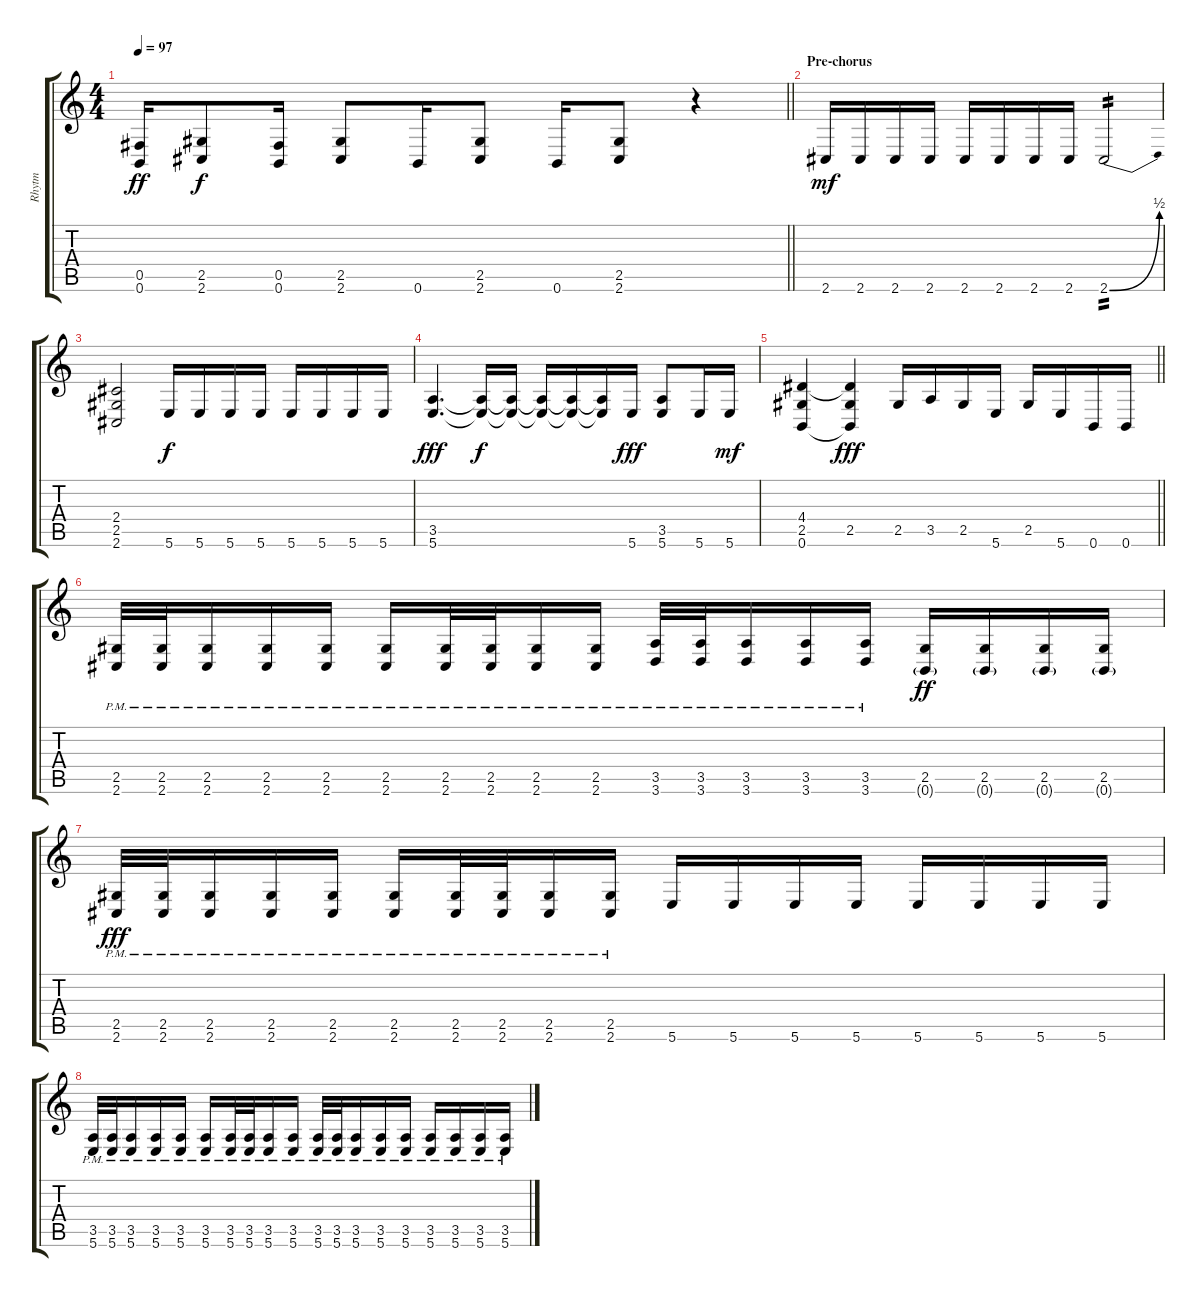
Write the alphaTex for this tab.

\track ("Rhytm" "Rhytm") {instrument distortionguitar}
\staff {score tabs}
\tuning (Db4 Ab3 E3 B2 Gb2 B1) {hide}
\ts (4 4)
\tempo 97
\clef g2
\barLineRight lightlight
\ks c
(0.5 0.6).16{dy ff} (2.5 2.6).8{dy f} (0.5 0.6).16 (2.5 2.6).8 0.6.16 (2.5 2.6).8 0.6.16 (2.5 2.6).8 r.4 |
\section ("" "Pre-chorus")
2.6.16{dy mf} 2.6.16 2.6.16 2.6.16 2.6.16 2.6.16 2.6.16 2.6.16 2.6{be (bend 0 0 60 2)}.2{tp 2} |
(2.4 2.5 2.6).2 5.6.16{dy f} 5.6.16 5.6.16 5.6.16 5.6.16 5.6.16 5.6.16 5.6.16 |
(3.5 5.6).4{d dy fff} (3.5{t} 5.6{t}).16{dy f} (3.5{t} 5.6{t}).16 (3.5{t} 5.6{t}).16 (3.5{t} 5.6{t}).16 (3.5{t} 5.6{t}).16 5.6.16{dy fff} (3.5 5.6).8 5.6.16 5.6.16{dy mf} |
\barLineRight lightlight
(4.4 2.5 0.6).4 (4.4{t} 2.5 0.6{t}).4{dy fff} 2.5.16 3.5.16 2.5.16 5.6.16 2.5.16 5.6.16 0.6.16 0.6.16 |
(2.5{pm} 2.6{pm}).32 (2.5{pm} 2.6{pm}).32 (2.5{pm} 2.6{pm}).16 (2.5{pm} 2.6{pm}).16 (2.5{pm} 2.6{pm}).16 (2.5{pm} 2.6{pm}).16 (2.5{pm} 2.6{pm}).32 (2.5{pm} 2.6{pm}).32 (2.5{pm} 2.6{pm}).16 (2.5{pm} 2.6{pm}).16 (3.5{pm} 3.6{pm}).32 (3.5{pm} 3.6{pm}).32 (3.5{pm} 3.6{pm}).16 (3.5{pm} 3.6{pm}).16 (3.5{pm} 3.6{pm}).16 (2.5 0.6{g}).16{dy ff} (2.5 0.6{g}).16 (2.5 0.6{g}).16 (2.5 0.6{g}).16 |
(2.5{pm} 2.6{pm}).32{dy fff} (2.5{pm} 2.6{pm}).32 (2.5{pm} 2.6{pm}).16 (2.5{pm} 2.6{pm}).16 (2.5{pm} 2.6{pm}).16 (2.5{pm} 2.6{pm}).16 (2.5{pm} 2.6{pm}).32 (2.5{pm} 2.6{pm}).32 (2.5{pm} 2.6{pm}).16 (2.5{pm} 2.6{pm}).16 5.6.16 5.6.16 5.6.16 5.6.16 5.6.16 5.6.16 5.6.16 5.6.16 |
(3.5{pm} 5.6{pm}).32 (3.5{pm} 5.6{pm}).32 (3.5{pm} 5.6{pm}).16 (3.5{pm} 5.6{pm}).16 (3.5{pm} 5.6{pm}).16 (3.5{pm} 5.6{pm}).16 (3.5{pm} 5.6{pm}).32 (3.5{pm} 5.6{pm}).32 (3.5{pm} 5.6{pm}).16 (3.5{pm} 5.6{pm}).16 (3.5{pm} 5.6{pm}).32 (3.5{pm} 5.6{pm}).32 (3.5{pm} 5.6{pm}).16 (3.5{pm} 5.6{pm}).16 (3.5{pm} 5.6{pm}).16 (3.5{pm} 5.6{pm}).16 (3.5{pm} 5.6{pm}).16 (3.5{pm} 5.6{pm}).16 (3.5{pm} 5.6{pm}).16
